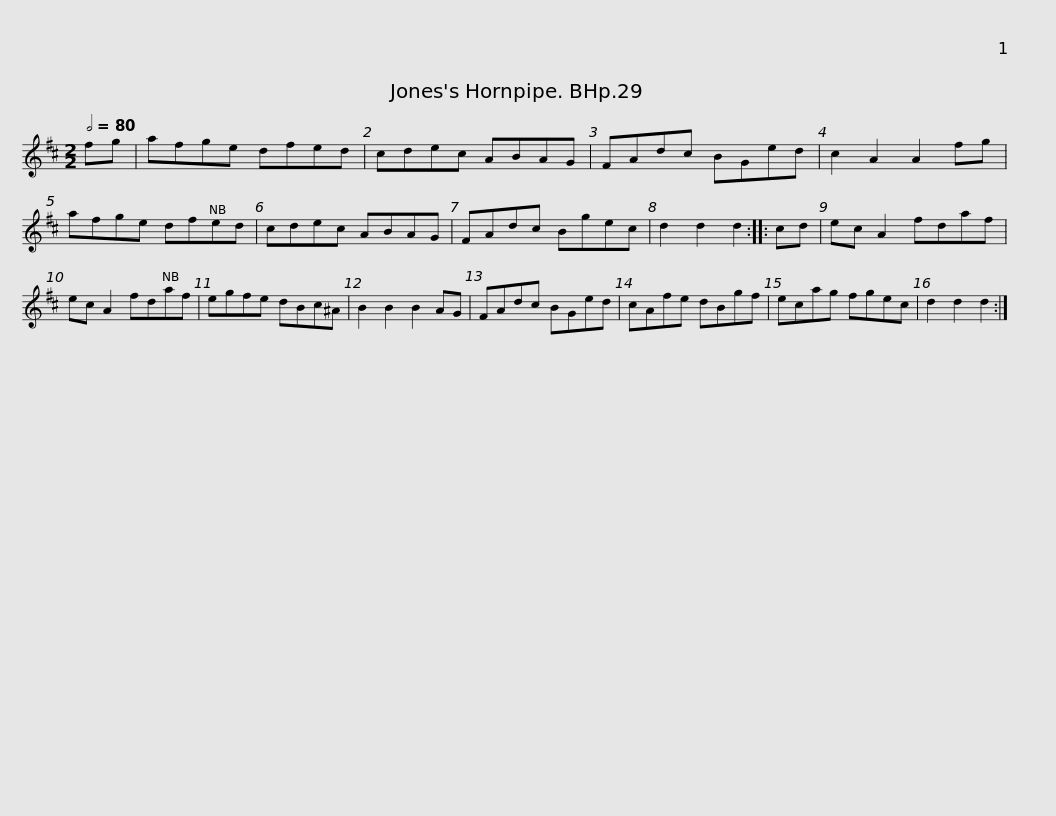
X:1
L:1/8
Q:1/2=80
M:2/2
I:linebreak $
K:D
V:1 treble
V:1
 fg | afge dfed | cdec ABAG | FAdc BGed | c2 A2 A2 fg | %5
 afge dfed |$ cdec ABAG | FAdc Bgec | d2 d2 d2 :: cd | %10
 ec A2 fdaf | ec A2 fdaf | egfe dBc^A |$ B2 B2 B2 AG | FAdc BGed | %15
 cAfe dBgf | ecag fgec | d2 d2 d2 :| %18
